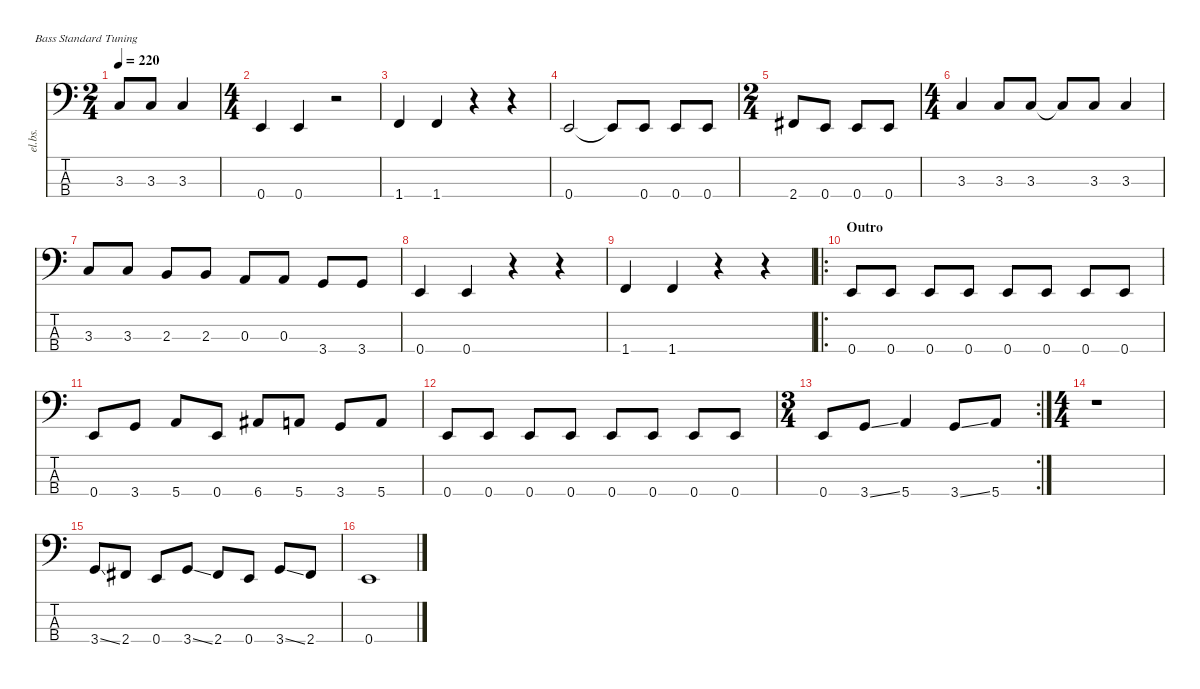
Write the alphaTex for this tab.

\defaultSystemsLayout 4
\hideDynamics
\bracketExtendMode nobrackets
\track ("Burton" "el.bs.") {instrument electricbassfinger}
\staff {score tabs}
\tuning (G2 D2 A1 E1)
\ts (2 4)
\tempo 220
\clef f4
\ks c
3.3.8{dy f} 3.3.8 3.3.4 |
\ts (4 4)
0.4.4 0.4.4 r.2 |
1.4.4 1.4.4 r.4 r.4 |
0.4.2 0.4{t}.8 0.4.8 0.4.8 0.4.8 |
\ts (2 4)
2.4{acc #}.8 0.4.8 0.4.8 0.4.8 |
\ts (4 4)
3.3.4 3.3.8 3.3.8 3.3{t}.8 3.3.8 3.3.4 |
3.3.8 3.3.8 2.3.8 2.3.8 0.3.8 0.3.8 3.4.8 3.4.8 |
0.4.4 0.4.4 r.4 r.4 |
1.4.4 1.4.4 r.4 r.4 |
\ro
\section ("" "Outro")
0.4.8 0.4.8 0.4.8 0.4.8 0.4.8 0.4.8 0.4.8 0.4.8 |
0.4.8 3.4.8 5.4.8 0.4.8 6.4{acc #}.8 5.4.8 3.4.8 5.4.8 |
0.4.8 0.4.8 0.4.8 0.4.8 0.4.8 0.4.8 0.4.8 0.4.8 |
\rc 2
\ts (3 4)
0.4.8 3.4{ss}.8 5.4.4 3.4{ss}.8 5.4.8 |
\ts (4 4)
r.1 |
3.4{ss}.8 2.4{acc #}.8 0.4.8 3.4{ss}.8 2.4{acc #}.8 0.4.8 3.4{ss}.8 2.4{acc #}.8 |
0.4.1
